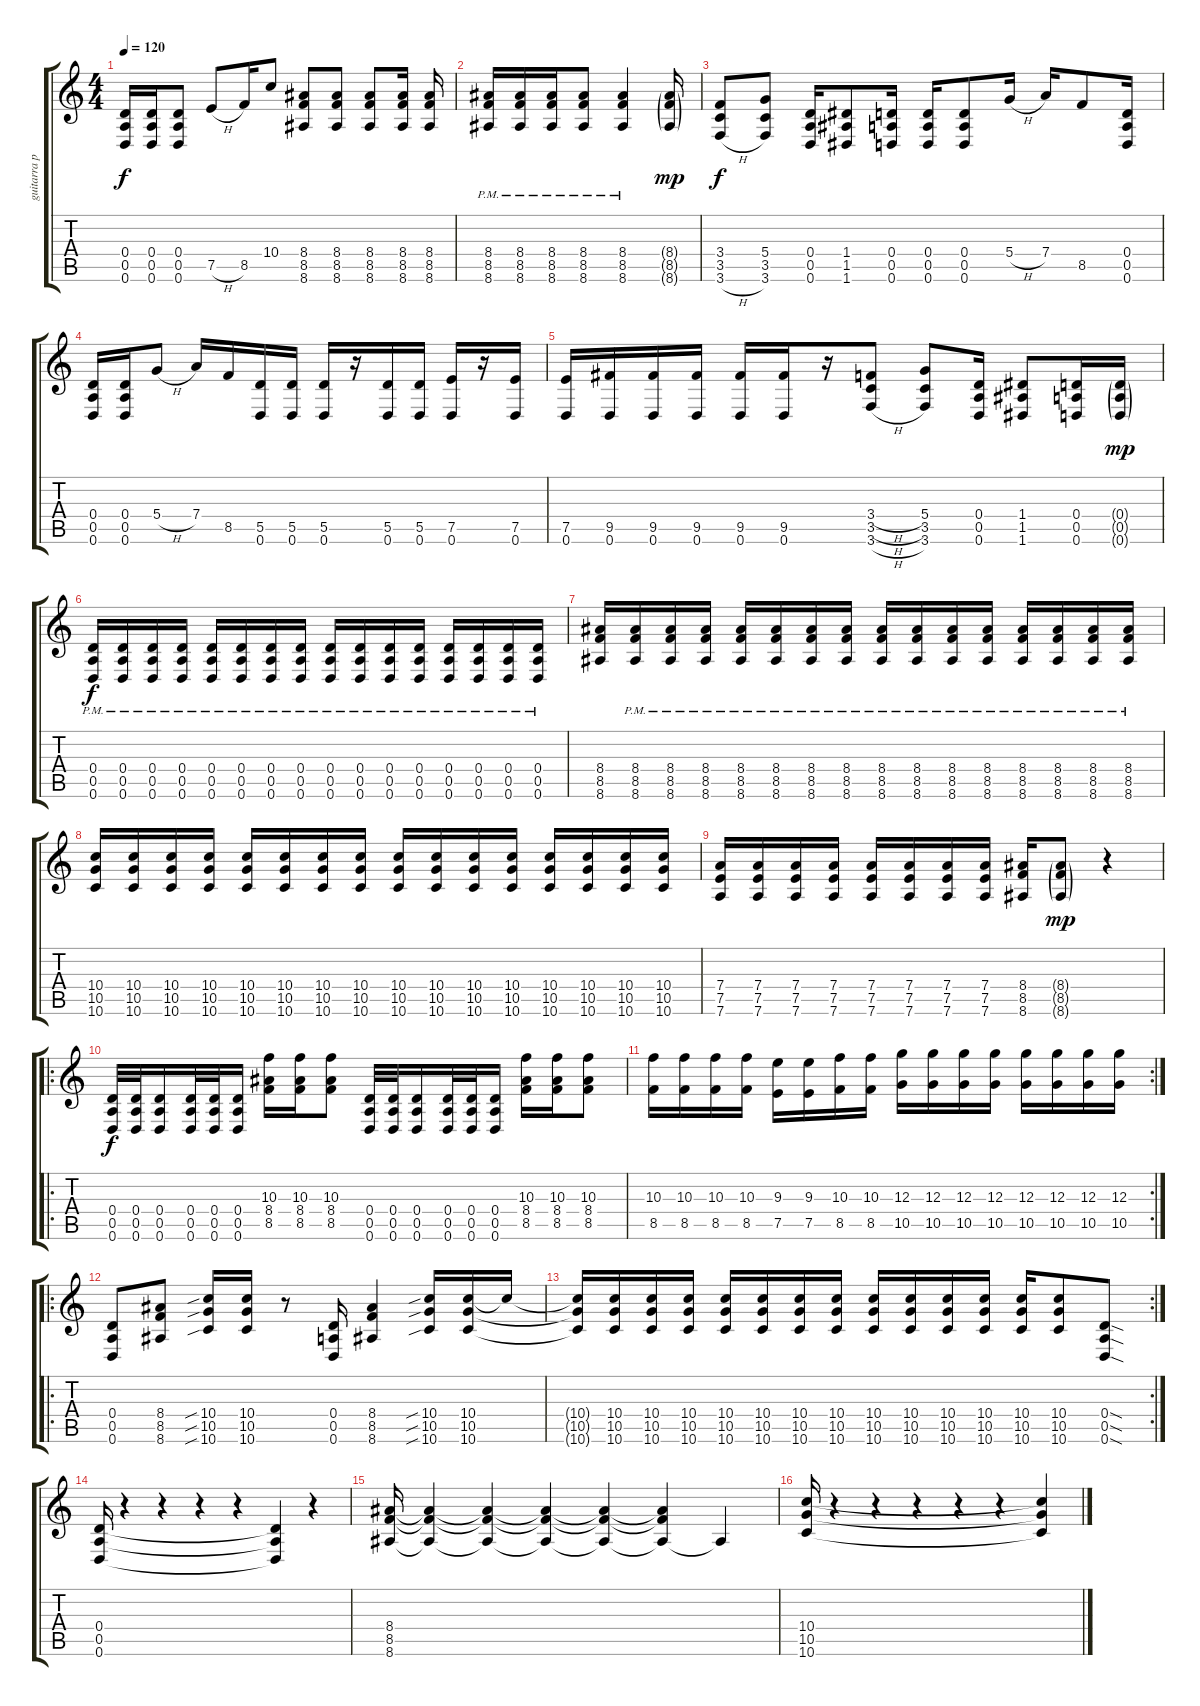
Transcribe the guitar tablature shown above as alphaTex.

\track ("guitarra principal" "guitarra p") {instrument electricguitarclean}
\staff {score tabs}
\tuning (E4 B3 G3 D3 A2 D2) {hide}
\ts (4 4)
\tempo 120
\clef g2
\ks c
(0.4 0.5 0.6).16{dy f} (0.4 0.5 0.6).16 (0.4 0.5 0.6).8 7.5{h}.8 8.5.16 10.4.8 (8.4 8.5 8.6).8 (8.4 8.5 8.6).8 (8.4 8.5 8.6).8 (8.4 8.5 8.6).16 (8.4 8.5 8.6).16 |
(8.4{pm} 8.5 8.6).16 (8.4{pm} 8.5 8.6).16 (8.4{pm} 8.5 8.6).16 (8.4{pm} 8.5 8.6).8 (8.4{pm} 8.5 8.6).4 (8.4{g} 8.5{g} 8.6{g}).16{dy mp} |
(3.4 3.5 3.6{h}).8{dy f} (5.4 3.5 3.6).8 (0.4 0.5 0.6).16 (1.4 1.5 1.6).8 (0.4 0.5 0.6).16 (0.4 0.5 0.6).16 (0.4 0.5 0.6).8 5.4{h}.16 7.4.16 8.5.8 (0.4 0.5 0.6).16 |
(0.4 0.5 0.6).16 (0.4 0.5 0.6).16 5.4{h}.8 7.4.16 8.5.16 (5.5 0.6).16 (5.5 0.6).16 (5.5 0.6).16 r.16 (5.5 0.6).16 (5.5 0.6).16 (7.5 0.6).16 r.16 (7.5 0.6).16 |
(7.5 0.6).16 (9.5 0.6).16 (9.5 0.6).16 (9.5 0.6).16 (9.5 0.6).16 (9.5 0.6).16 r.16 (3.4{h} 3.5{h} 3.6{h}).8 (5.4 3.5 3.6).8 (0.4 0.5 0.6).16 (1.4 1.5 1.6).8 (0.4 0.5 0.6).16 (0.4{g} 0.5{g} 0.6{g}).16{dy mp} |
(0.4{pm} 0.5{pm} 0.6{pm}).16{dy f} (0.4{pm} 0.5{pm} 0.6{pm}).16 (0.4{pm} 0.5{pm} 0.6{pm}).16 (0.4{pm} 0.5{pm} 0.6{pm}).16 (0.4{pm} 0.5{pm} 0.6{pm}).16 (0.4{pm} 0.5{pm} 0.6{pm}).16 (0.4{pm} 0.5{pm} 0.6{pm}).16 (0.4{pm} 0.5{pm} 0.6{pm}).16 (0.4{pm} 0.5{pm} 0.6{pm}).16 (0.4{pm} 0.5{pm} 0.6{pm}).16 (0.4{pm} 0.5{pm} 0.6{pm}).16 (0.4{pm} 0.5{pm} 0.6{pm}).16 (0.4{pm} 0.5{pm} 0.6{pm}).16 (0.4{pm} 0.5{pm} 0.6{pm}).16 (0.4{pm} 0.5{pm} 0.6{pm}).16 (0.4{pm} 0.5{pm} 0.6{pm}).16 |
(8.4 8.5 8.6).16 (8.4{pm} 8.5{pm} 8.6{pm}).16 (8.4{pm} 8.5{pm} 8.6{pm}).16 (8.4{pm} 8.5{pm} 8.6{pm}).16 (8.4{pm} 8.5{pm} 8.6{pm}).16 (8.4{pm} 8.5{pm} 8.6{pm}).16 (8.4{pm} 8.5{pm} 8.6{pm}).16 (8.4{pm} 8.5{pm} 8.6{pm}).16 (8.4{pm} 8.5{pm} 8.6{pm}).16 (8.4{pm} 8.5{pm} 8.6{pm}).16 (8.4{pm} 8.5{pm} 8.6{pm}).16 (8.4{pm} 8.5{pm} 8.6{pm}).16 (8.4{pm} 8.5{pm} 8.6{pm}).16 (8.4{pm} 8.5{pm} 8.6{pm}).16 (8.4{pm} 8.5{pm} 8.6{pm}).16 (8.4{pm} 8.5{pm} 8.6{pm}).16 |
(10.4 10.5 10.6).16 (10.4 10.5 10.6).16 (10.4 10.5 10.6).16 (10.4 10.5 10.6).16 (10.4 10.5 10.6).16 (10.4 10.5 10.6).16 (10.4 10.5 10.6).16 (10.4 10.5 10.6).16 (10.4 10.5 10.6).16 (10.4 10.5 10.6).16 (10.4 10.5 10.6).16 (10.4 10.5 10.6).16 (10.4 10.5 10.6).16 (10.4 10.5 10.6).16 (10.4 10.5 10.6).16 (10.4 10.5 10.6).16 |
(7.4 7.5 7.6).16 (7.4 7.5 7.6).16 (7.4 7.5 7.6).16 (7.4 7.5 7.6).16 (7.4 7.5 7.6).16 (7.4 7.5 7.6).16 (7.4 7.5 7.6).16 (7.4 7.5 7.6).16 (8.4 8.5 8.6).16 (8.4{g} 8.5{g} 8.6{g}).8{dy mp} r.4 |
\ro
(0.4 0.5 0.6).32{dy f} (0.4 0.5 0.6).32 (0.4 0.5 0.6).16 (0.4 0.5 0.6).32 (0.4 0.5 0.6).32 (0.4 0.5 0.6).16 (10.3 8.4 8.5).16 (10.3 8.4 8.5).16 (10.3 8.4 8.5).8 (0.4 0.5 0.6).32 (0.4 0.5 0.6).32 (0.4 0.5 0.6).16 (0.4 0.5 0.6).32 (0.4 0.5 0.6).32 (0.4 0.5 0.6).16 (10.3 8.4 8.5).16 (10.3 8.4 8.5).16 (10.3 8.4 8.5).8 |
\rc 2
(10.3 8.5).16 (10.3 8.5).16 (10.3 8.5).16 (10.3 8.5).16 (9.3 7.5).16 (9.3 7.5).16 (10.3 8.5).16 (10.3 8.5).16 (12.3 10.5).16 (12.3 10.5).16 (12.3 10.5).16 (12.3 10.5).16 (12.3 10.5).16 (12.3 10.5).16 (12.3 10.5).16 (12.3 10.5).16 |
\ro
(0.4 0.5 0.6).8 (8.4 8.5 8.6).8 (10.4{sib} 10.5{sib} 10.6{sib}).16 (10.4 10.5 10.6).16 r.8 (0.4 0.5 0.6).16 (8.4 8.5 8.6).4 (10.4{sib} 10.5{sib} 10.6{sib}).16 (10.4 10.5 10.6).16 10.4{t}.16 |
\rc 2
(10.4{t} 10.5{t} 10.6{t}).16 (10.4 10.5 10.6).16 (10.4 10.5 10.6).16 (10.4 10.5 10.6).16 (10.4 10.5 10.6).16 (10.4 10.5 10.6).16 (10.4 10.5 10.6).16 (10.4 10.5 10.6).16 (10.4 10.5 10.6).16 (10.4 10.5 10.6).16 (10.4 10.5 10.6).16 (10.4 10.5 10.6).16 (10.4 10.5 10.6).16 (10.4 10.5 10.6).8 (0.4{sod} 0.5{sod} 0.6{sod}).8 |
(0.4 0.5 0.6).16 r.4 r.4 r.4 r.4 (0.4{t} 0.5{t} 0.6{t}).4 r.4 |
(8.4 8.5 8.6).16 (8.4{t} 8.5{t} 8.6{t}).4 (8.4{t} 8.5{t} 8.6{t}).4 (8.4{t} 8.5{t} 8.6{t}).4 (8.4{t} 8.5{t} 8.6{t}).4 (8.4{t} 8.5{t} 8.6{t}).4 8.6{t}.4 |
(10.4 10.5 10.6).16 r.4 r.4 r.4 r.4 r.4 (10.4{t} 10.5{t} 10.6{t}).4
